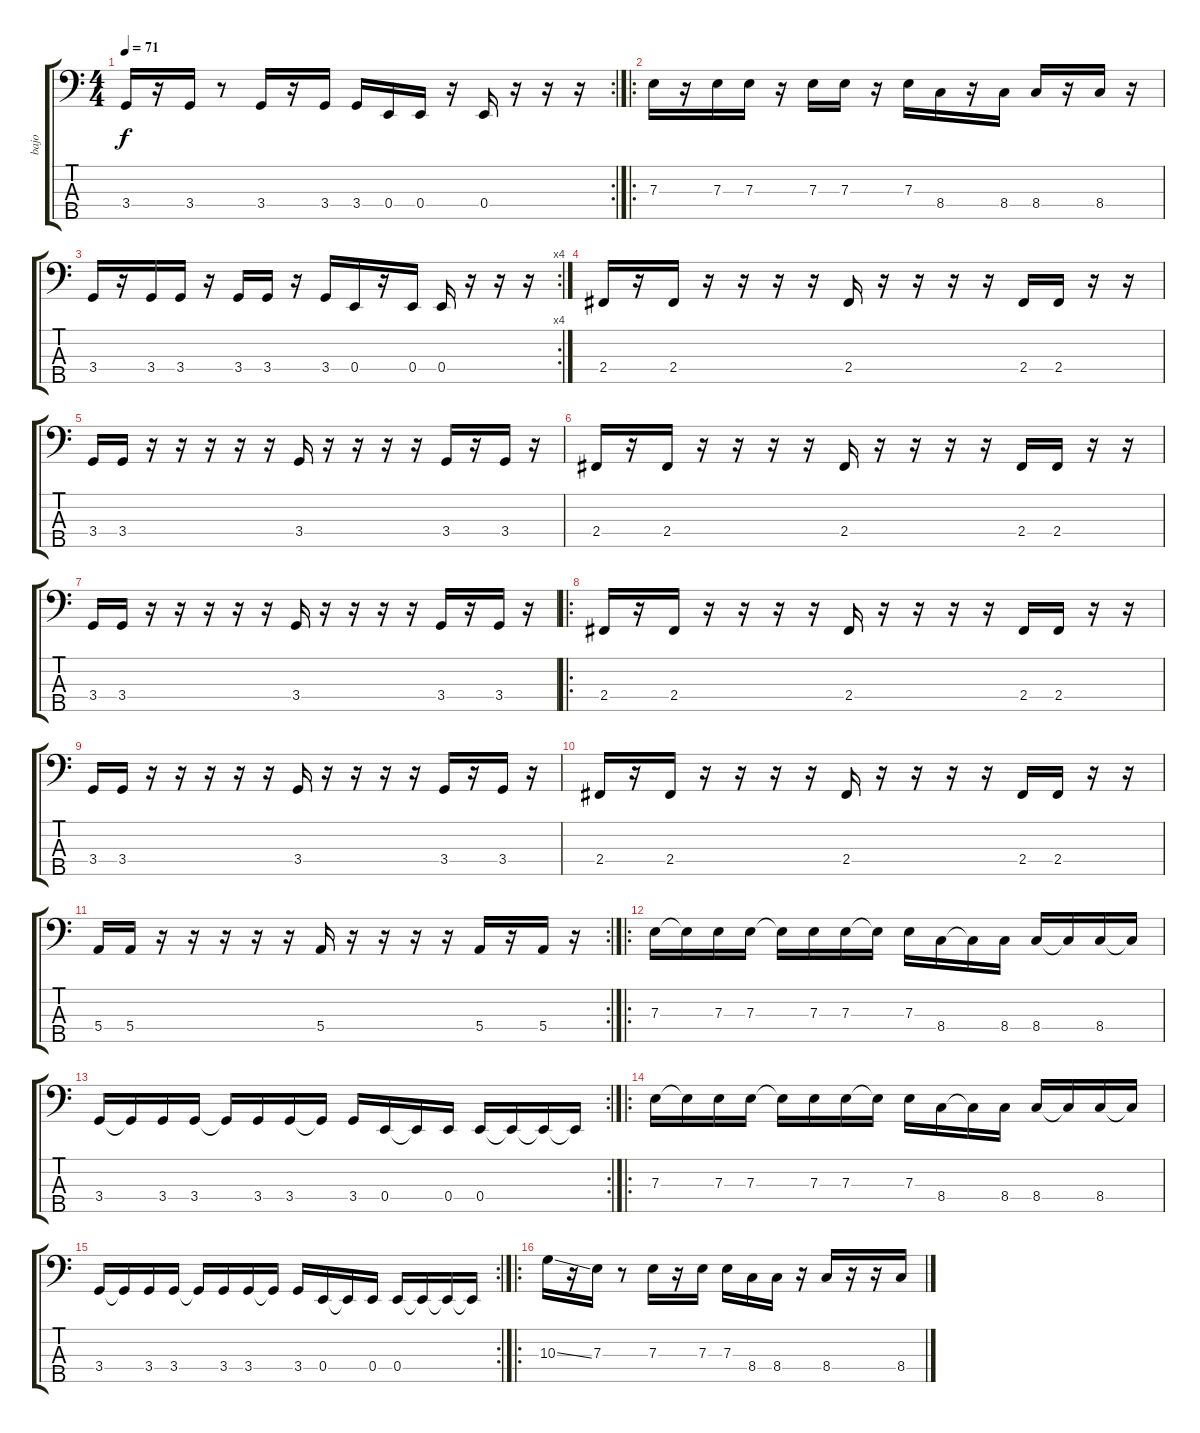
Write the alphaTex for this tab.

\track ("bajo" "bajo") {instrument electricbassfinger}
\staff {score tabs}
\tuning (G2 D2 A1 E1 B0) {hide}
\rc 2
\ts (4 4)
\tempo 71
\clef f4
\ks c
3.4.16{dy f} r.16 3.4.16 r.8 3.4.16 r.16 3.4.16 3.4.16 0.4.16 0.4.16 r.16 0.4.16 r.16 r.16 r.16 |
\ro
7.3.16 r.16 7.3.16 7.3.16 r.16 7.3.16 7.3.16 r.16 7.3.16 8.4.16 r.16 8.4.16 8.4.16 r.16 8.4.16 r.16 |
\rc 4
3.4.16 r.16 3.4.16 3.4.16 r.16 3.4.16 3.4.16 r.16 3.4.16 0.4.16 r.16 0.4.16 0.4.16 r.16 r.16 r.16 |
2.4.16 r.16 2.4.16 r.16 r.16 r.16 r.16 2.4.16 r.16 r.16 r.16 r.16 2.4.16 2.4.16 r.16 r.16 |
3.4.16 3.4.16 r.16 r.16 r.16 r.16 r.16 3.4.16 r.16 r.16 r.16 r.16 3.4.16 r.16 3.4.16 r.16 |
2.4.16 r.16 2.4.16 r.16 r.16 r.16 r.16 2.4.16 r.16 r.16 r.16 r.16 2.4.16 2.4.16 r.16 r.16 |
3.4.16 3.4.16 r.16 r.16 r.16 r.16 r.16 3.4.16 r.16 r.16 r.16 r.16 3.4.16 r.16 3.4.16 r.16 |
\ro
2.4.16 r.16 2.4.16 r.16 r.16 r.16 r.16 2.4.16 r.16 r.16 r.16 r.16 2.4.16 2.4.16 r.16 r.16 |
3.4.16 3.4.16 r.16 r.16 r.16 r.16 r.16 3.4.16 r.16 r.16 r.16 r.16 3.4.16 r.16 3.4.16 r.16 |
2.4.16 r.16 2.4.16 r.16 r.16 r.16 r.16 2.4.16 r.16 r.16 r.16 r.16 2.4.16 2.4.16 r.16 r.16 |
\rc 2
5.4.16 5.4.16 r.16 r.16 r.16 r.16 r.16 5.4.16 r.16 r.16 r.16 r.16 5.4.16 r.16 5.4.16 r.16 |
\ro
7.3.16 7.3{t}.16 7.3.16 7.3.16 7.3{t}.16 7.3.16 7.3.16 7.3{t}.16 7.3.16 8.4.16 8.4{t}.16 8.4.16 8.4.16 8.4{t}.16 8.4.16 8.4{t}.16 |
\rc 2
3.4.16 3.4{t}.16 3.4.16 3.4.16 3.4{t}.16 3.4.16 3.4.16 3.4{t}.16 3.4.16 0.4.16 0.4{t}.16 0.4.16 0.4.16 0.4{t}.16 0.4{t}.16 0.4{t}.16 |
\ro
7.3.16 7.3{t}.16 7.3.16 7.3.16 7.3{t}.16 7.3.16 7.3.16 7.3{t}.16 7.3.16 8.4.16 8.4{t}.16 8.4.16 8.4.16 8.4{t}.16 8.4.16 8.4{t}.16 |
\rc 2
3.4.16 3.4{t}.16 3.4.16 3.4.16 3.4{t}.16 3.4.16 3.4.16 3.4{t}.16 3.4.16 0.4.16 0.4{t}.16 0.4.16 0.4.16 0.4{t}.16 0.4{t}.16 0.4{t}.16 |
\ro
10.3{ss}.16 r.16 7.3.16 r.8 7.3.16 r.16 7.3.16 7.3.16 8.4.16 8.4.16 r.16 8.4.16 r.16 r.16 8.4.16
